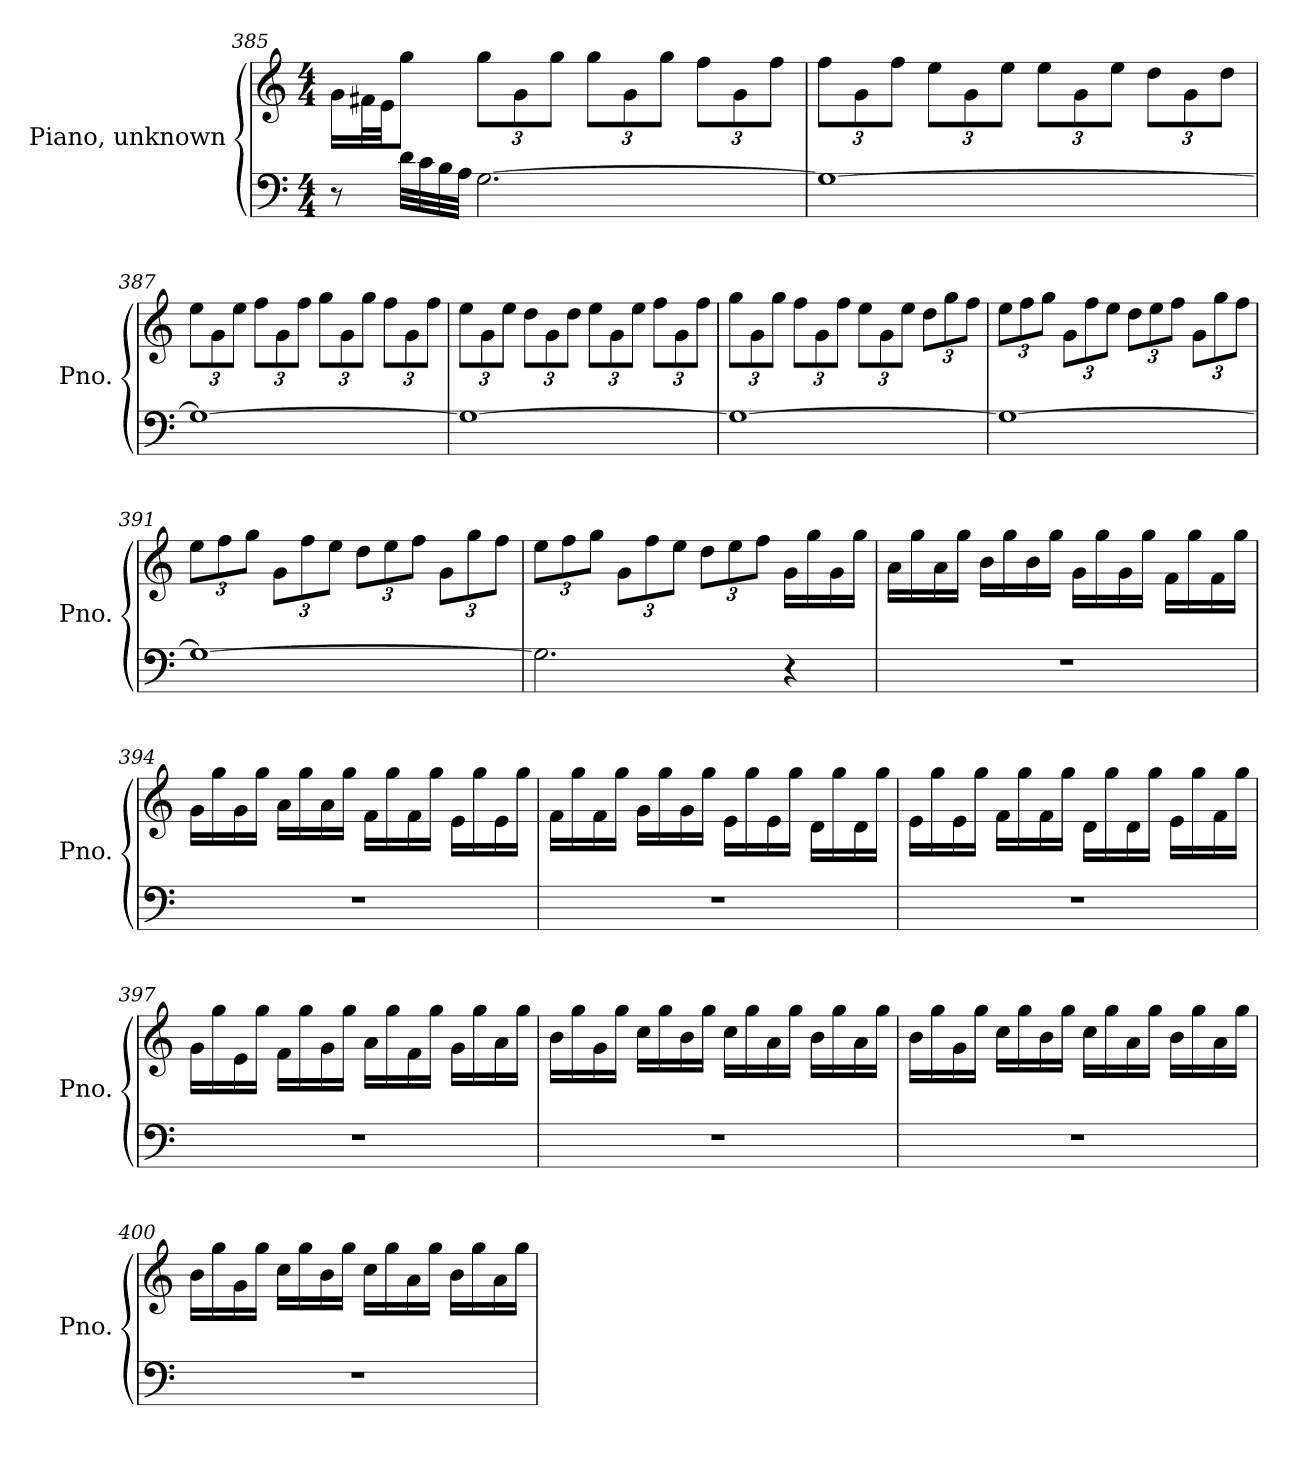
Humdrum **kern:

**kern	**kern
*part1	*part1
*staff2	*staff1
*I"Piano, unknown	*
*I'Pno.	*
*clefF4	*clefG2
*k[]	*k[]
*M4/4	*M4/4
=385	=385
8r	16g\LL
.	32f#X\L
.	32e\JJ
32d\LLL	8gg\J
32c\	.
32B\	.
32A\JJJ	.
*	*Xbrackettup
[2.G\	12gg\L
.	12g\
.	12gg\J
.	12gg\L
.	12g\
.	12gg\J
.	12ff\L
.	12g\
.	12ff\J
=386	=386
1G_	12ff\L
.	12g\
.	12ff\J
.	12ee\L
.	12g\
.	12ee\J
.	12ee\L
.	12g\
.	12ee\J
.	12dd\L
.	12g\
.	12dd\J
!!LO:PB:g=z
=387	=387
1G_	12ee\L
.	12g\
.	12ee\J
.	12ff\L
.	12g\
.	12ff\J
.	12gg\L
.	12g\
.	12gg\J
.	12ff\L
.	12g\
.	12ff\J
=388	=388
1G_	12ee\L
.	12g\
.	12ee\J
.	12dd\L
.	12g\
.	12dd\J
.	12ee\L
.	12g\
.	12ee\J
.	12ff\L
.	12g\
.	12ff\J
=389	=389
1G_	12gg\L
.	12g\
.	12gg\J
.	12ff\L
.	12g\
.	12ff\J
.	12ee\L
.	12g\
.	12ee\J
.	12dd\L
.	12gg\
.	12ff\J
!!LO:LB:g=z
=390	=390
1G_	12ee\L
.	12ff\
.	12gg\J
.	12g\L
.	12ff\
.	12ee\J
.	12dd\L
.	12ee\
.	12ff\J
.	12g\L
.	12gg\
.	12ff\J
=391	=391
1G_	12ee\L
.	12ff\
.	12gg\J
.	12g\L
.	12ff\
.	12ee\J
.	12dd\L
.	12ee\
.	12ff\J
.	12g\L
.	12gg\
.	12ff\J
=392	=392
2.G\]	12ee\L
.	12ff\
.	12gg\J
.	12g\L
.	12ff\
.	12ee\J
.	12dd\L
.	12ee\
.	12ff\J
4r	16g\LL
.	16gg\
.	16g\
.	16gg\JJ
!!LO:LB:g=z
=393	=393
1r	16a\LL
.	16gg\
.	16a\
.	16gg\JJ
.	16b\LL
.	16gg\
.	16b\
.	16gg\JJ
.	16g\LL
.	16gg\
.	16g\
.	16gg\JJ
.	16f\LL
.	16gg\
.	16f\
.	16gg\JJ
=394	=394
1r	16g\LL
.	16gg\
.	16g\
.	16gg\JJ
.	16a\LL
.	16gg\
.	16a\
.	16gg\JJ
.	16f\LL
.	16gg\
.	16f\
.	16gg\JJ
.	16e\LL
.	16gg\
.	16e\
.	16gg\JJ
=395	=395
1r	16f\LL
.	16gg\
.	16f\
.	16gg\JJ
.	16g\LL
.	16gg\
.	16g\
.	16gg\JJ
.	16e\LL
.	16gg\
.	16e\
.	16gg\JJ
.	16d\LL
.	16gg\
.	16d\
.	16gg\JJ
!!LO:LB:g=z
=396	=396
1r	16e\LL
.	16gg\
.	16e\
.	16gg\JJ
.	16f\LL
.	16gg\
.	16f\
.	16gg\JJ
.	16d\LL
.	16gg\
.	16d\
.	16gg\JJ
.	16e\LL
.	16gg\
.	16f\
.	16gg\JJ
=397	=397
1r	16g\LL
.	16gg\
.	16e\
.	16gg\JJ
.	16f\LL
.	16gg\
.	16g\
.	16gg\JJ
.	16a\LL
.	16gg\
.	16f\
.	16gg\JJ
.	16g\LL
.	16gg\
.	16a\
.	16gg\JJ
=398	=398
1r	16b\LL
.	16gg\
.	16g\
.	16gg\JJ
.	16cc\LL
.	16gg\
.	16b\
.	16gg\JJ
.	16cc\LL
.	16gg\
.	16a\
.	16gg\JJ
.	16b\LL
.	16gg\
.	16a\
.	16gg\JJ
!!LO:LB:g=z
=399	=399
1r	16b\LL
.	16gg\
.	16g\
.	16gg\JJ
.	16cc\LL
.	16gg\
.	16b\
.	16gg\JJ
.	16cc\LL
.	16gg\
.	16a\
.	16gg\JJ
.	16b\LL
.	16gg\
.	16a\
.	16gg\JJ
=400	=400
1r	16b\LL
.	16gg\
.	16g\
.	16gg\JJ
.	16cc\LL
.	16gg\
.	16b\
.	16gg\JJ
.	16cc\LL
.	16gg\
.	16a\
.	16gg\JJ
.	16b\LL
.	16gg\
.	16a\
.	16gg\JJ
=	=
*-	*-
